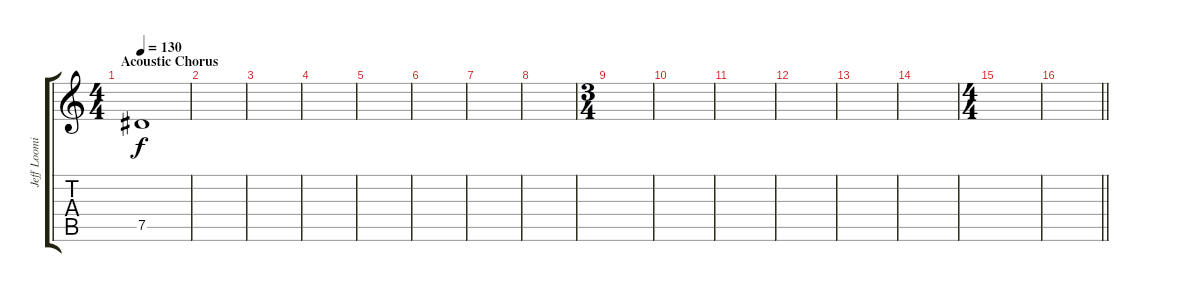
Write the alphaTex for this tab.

\track ("Jeff Loomis Solo Gtr" "Jeff Loomi") {instrument distortionguitar}
\staff {score tabs}
\tuning (Eb4 Bb3 Gb3 Db3 Ab2 Db2) {hide}
\ts (4 4)
\section ("" "Acoustic Chorus")
\tempo 130
\clef g2
\ks c
7.5{t}.1{dy f volume 0} |
|
|
|
|
|
|
|
\ts (3 4)
|
|
|
|
|
|
\ts (4 4)
|
\barLineRight lightlight
